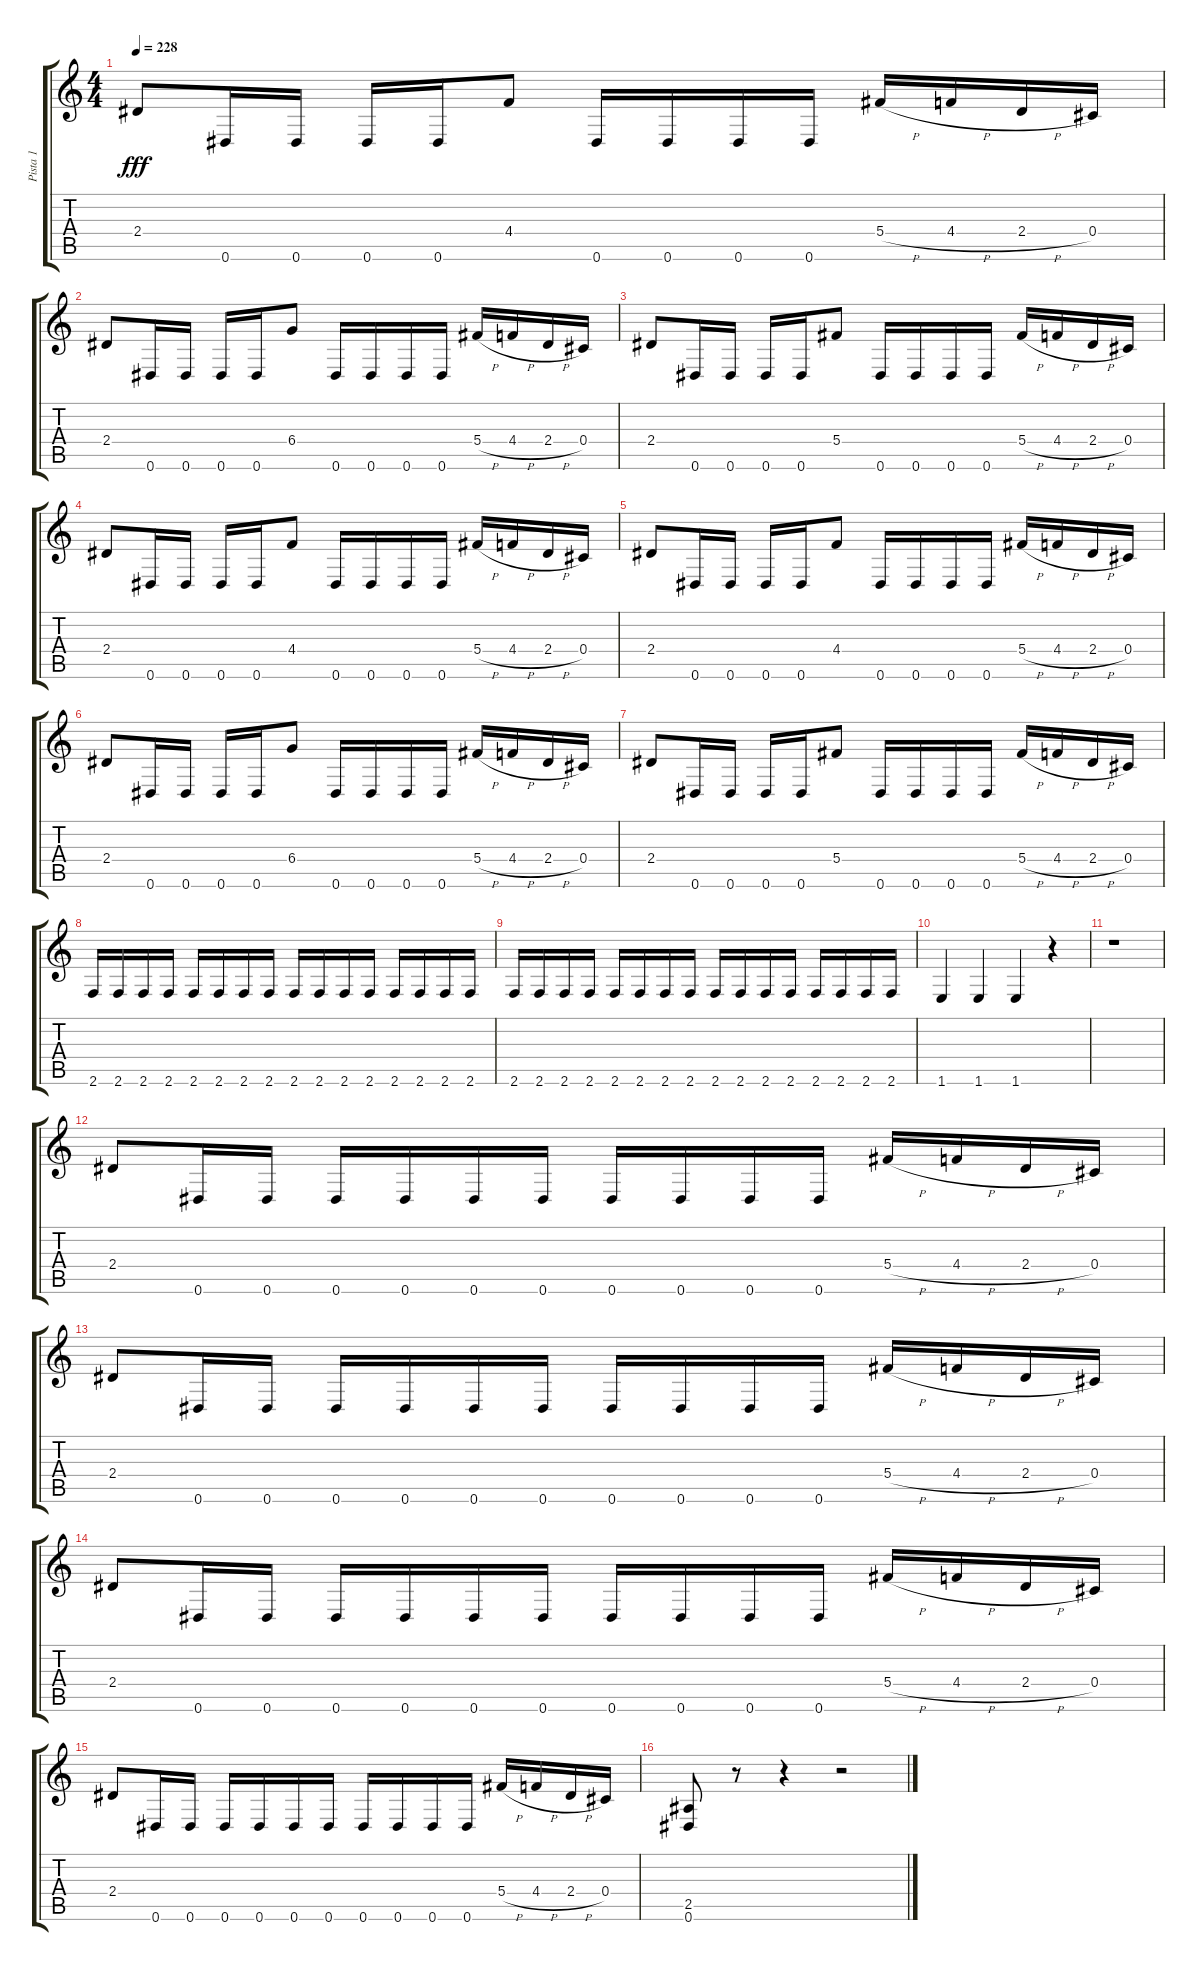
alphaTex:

\track ("Pista 1" "Pista 1") {instrument distortionguitar}
\staff {score tabs}
\tuning (Eb4 Bb3 Gb3 Db3 Ab2 Eb2) {hide}
\ts (4 4)
\tempo 228
\clef g2
\ks c
2.4.8{dy fff} 0.6.16 0.6.16 0.6.16 0.6.16 4.4.8 0.6.16 0.6.16 0.6.16 0.6.16 5.4{h}.16 4.4{h}.16 2.4{h}.16 0.4.16 |
2.4.8 0.6.16 0.6.16 0.6.16 0.6.16 6.4.8 0.6.16 0.6.16 0.6.16 0.6.16 5.4{h}.16 4.4{h}.16 2.4{h}.16 0.4.16 |
2.4.8 0.6.16 0.6.16 0.6.16 0.6.16 5.4.8 0.6.16 0.6.16 0.6.16 0.6.16 5.4{h}.16 4.4{h}.16 2.4{h}.16 0.4.16 |
2.4.8 0.6.16 0.6.16 0.6.16 0.6.16 4.4.8 0.6.16 0.6.16 0.6.16 0.6.16 5.4{h}.16 4.4{h}.16 2.4{h}.16 0.4.16 |
2.4.8 0.6.16 0.6.16 0.6.16 0.6.16 4.4.8 0.6.16 0.6.16 0.6.16 0.6.16 5.4{h}.16 4.4{h}.16 2.4{h}.16 0.4.16 |
2.4.8 0.6.16 0.6.16 0.6.16 0.6.16 6.4.8 0.6.16 0.6.16 0.6.16 0.6.16 5.4{h}.16 4.4{h}.16 2.4{h}.16 0.4.16 |
2.4.8 0.6.16 0.6.16 0.6.16 0.6.16 5.4.8 0.6.16 0.6.16 0.6.16 0.6.16 5.4{h}.16 4.4{h}.16 2.4{h}.16 0.4.16 |
2.6.16 2.6.16 2.6.16 2.6.16 2.6.16 2.6.16 2.6.16 2.6.16 2.6.16 2.6.16 2.6.16 2.6.16 2.6.16 2.6.16 2.6.16 2.6.16 |
2.6.16 2.6.16 2.6.16 2.6.16 2.6.16 2.6.16 2.6.16 2.6.16 2.6.16 2.6.16 2.6.16 2.6.16 2.6.16 2.6.16 2.6.16 2.6.16 |
1.6.4 1.6.4 1.6.4 r.4 |
r.1 |
2.4.8 0.6.16 0.6.16 0.6.16 0.6.16 0.6.16 0.6.16 0.6.16 0.6.16 0.6.16 0.6.16 5.4{h}.16 4.4{h}.16 2.4{h}.16 0.4.16 |
2.4.8 0.6.16 0.6.16 0.6.16 0.6.16 0.6.16 0.6.16 0.6.16 0.6.16 0.6.16 0.6.16 5.4{h}.16 4.4{h}.16 2.4{h}.16 0.4.16 |
2.4.8 0.6.16 0.6.16 0.6.16 0.6.16 0.6.16 0.6.16 0.6.16 0.6.16 0.6.16 0.6.16 5.4{h}.16 4.4{h}.16 2.4{h}.16 0.4.16 |
2.4.8 0.6.16 0.6.16 0.6.16 0.6.16 0.6.16 0.6.16 0.6.16 0.6.16 0.6.16 0.6.16 5.4{h}.16 4.4{h}.16 2.4{h}.16 0.4.16 |
(2.5 0.6).8 r.8 r.4 r.2
